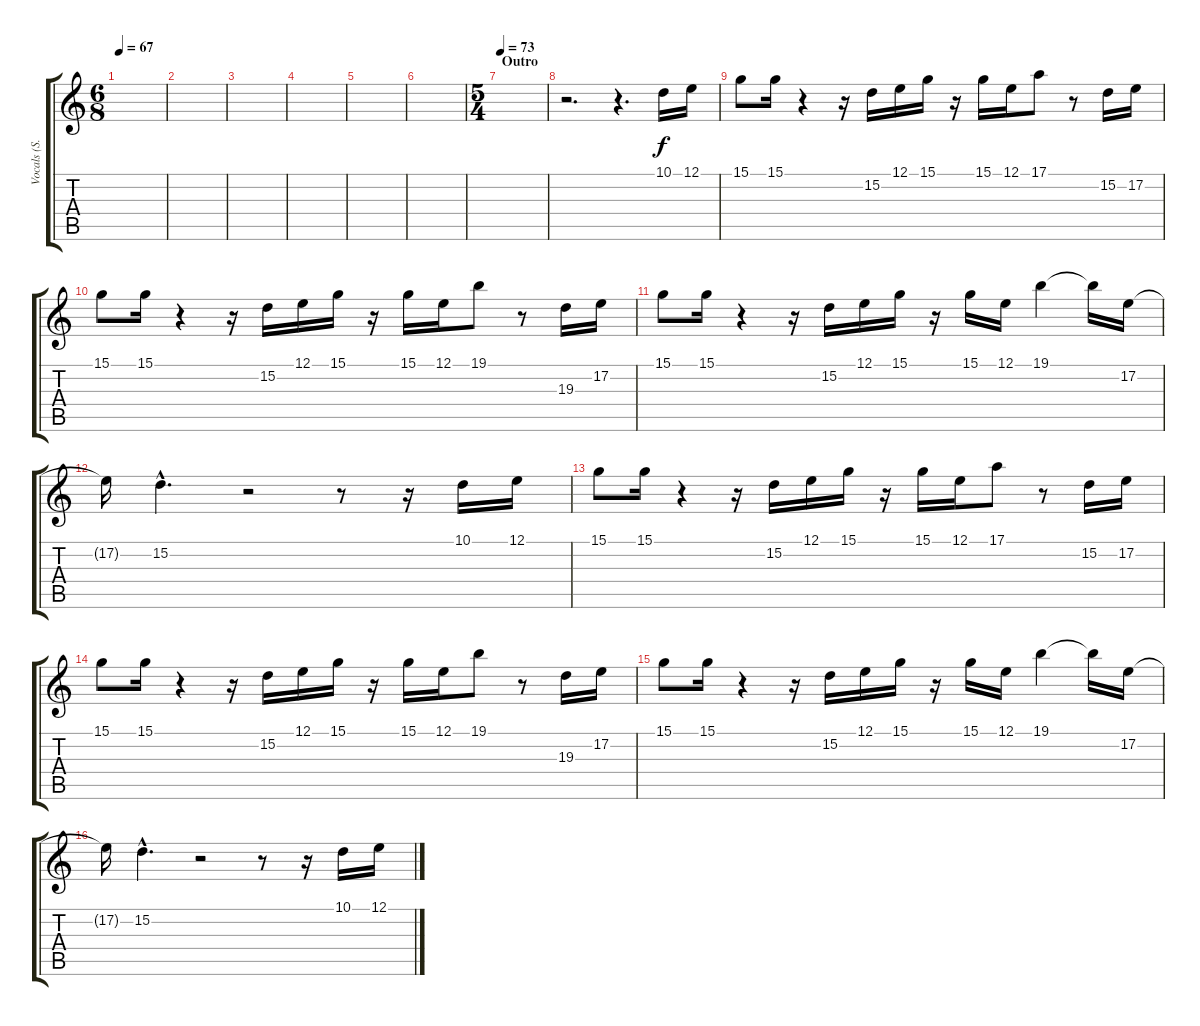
\track ("Vocals (S. Hogarth)" "Vocals (S.") {instrument flute}
\staff {score tabs}
\tuning (E4 B3 G3 D3 A2 E2) {hide}
\ts (6 8)
\tempo 67
\clef g2
\ks c
|
|
|
|
|
|
\ts (5 4)
\section ("" "Outro")
\tempo 73
|
r.2{d} r.4{d} 10.1.16 12.1.16 |
15.1.8 15.1.16 r.4 r.16 15.2.16 12.1.16 15.1.16 r.16 15.1.16 12.1.16 17.1.8 r.8 15.2.16 17.2.16 |
15.1.8 15.1.16 r.4 r.16 15.2.16 12.1.16 15.1.16 r.16 15.1.16 12.1.16 19.1.8 r.8 19.3.16 17.2.16 |
15.1.8 15.1.16 r.4 r.16 15.2.16 12.1.16 15.1.16 r.16 15.1.16 12.1.16 19.1.4 19.1{t}.16 17.2.16 |
17.2{t}.16 15.2{hac}.4{d} r.2 r.8 r.16 10.1.16 12.1.16 |
15.1.8 15.1.16 r.4 r.16 15.2.16 12.1.16 15.1.16 r.16 15.1.16 12.1.16 17.1.8 r.8 15.2.16 17.2.16 |
15.1.8 15.1.16 r.4 r.16 15.2.16 12.1.16 15.1.16 r.16 15.1.16 12.1.16 19.1.8 r.8 19.3.16 17.2.16 |
15.1.8 15.1.16 r.4 r.16 15.2.16 12.1.16 15.1.16 r.16 15.1.16 12.1.16 19.1.4 19.1{t}.16 17.2.16 |
17.2{t}.16 15.2{hac}.4{d} r.2 r.8 r.16 10.1.16 12.1.16
